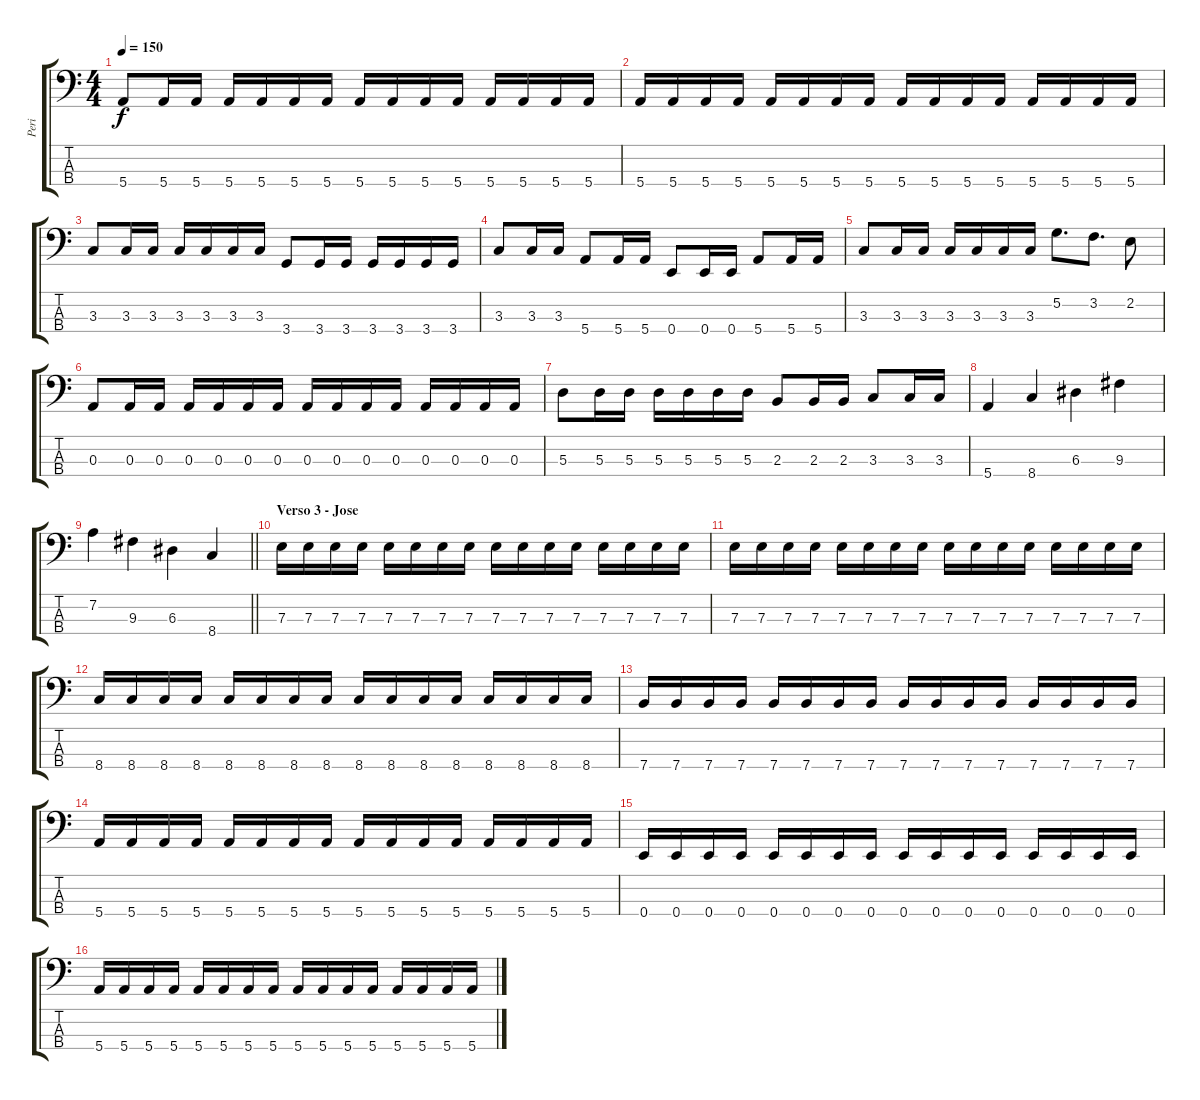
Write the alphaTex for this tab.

\track ("Peri" "Peri") {instrument electricbassfinger}
\staff {score tabs}
\tuning (G2 D2 A1 E1) {hide}
\ts (4 4)
\tempo 150
\clef f4
\ks c
5.4.8{dy f} 5.4.16 5.4.16 5.4.16 5.4.16 5.4.16 5.4.16 5.4.16 5.4.16 5.4.16 5.4.16 5.4.16 5.4.16 5.4.16 5.4.16 |
5.4.16 5.4.16 5.4.16 5.4.16 5.4.16 5.4.16 5.4.16 5.4.16 5.4.16 5.4.16 5.4.16 5.4.16 5.4.16 5.4.16 5.4.16 5.4.16 |
3.3.8 3.3.16 3.3.16 3.3.16 3.3.16 3.3.16 3.3.16 3.4.8 3.4.16 3.4.16 3.4.16 3.4.16 3.4.16 3.4.16 |
3.3.8 3.3.16 3.3.16 5.4.8 5.4.16 5.4.16 0.4.8 0.4.16 0.4.16 5.4.8 5.4.16 5.4.16 |
3.3.8 3.3.16 3.3.16 3.3.16 3.3.16 3.3.16 3.3.16 5.2.8{d} 3.2.8{d} 2.2.8 |
0.3.8 0.3.16 0.3.16 0.3.16 0.3.16 0.3.16 0.3.16 0.3.16 0.3.16 0.3.16 0.3.16 0.3.16 0.3.16 0.3.16 0.3.16 |
5.3.8 5.3.16 5.3.16 5.3.16 5.3.16 5.3.16 5.3.16 2.3.8 2.3.16 2.3.16 3.3.8 3.3.16 3.3.16 |
5.4.4 8.4.4 6.3.4 9.3.4 |
\barLineRight lightlight
7.2.4 9.3.4 6.3.4 8.4.4 |
\section ("" "Verso 3 - Jose")
7.3.16 7.3.16 7.3.16 7.3.16 7.3.16 7.3.16 7.3.16 7.3.16 7.3.16 7.3.16 7.3.16 7.3.16 7.3.16 7.3.16 7.3.16 7.3.16 |
7.3.16 7.3.16 7.3.16 7.3.16 7.3.16 7.3.16 7.3.16 7.3.16 7.3.16 7.3.16 7.3.16 7.3.16 7.3.16 7.3.16 7.3.16 7.3.16 |
8.4.16 8.4.16 8.4.16 8.4.16 8.4.16 8.4.16 8.4.16 8.4.16 8.4.16 8.4.16 8.4.16 8.4.16 8.4.16 8.4.16 8.4.16 8.4.16 |
7.4.16 7.4.16 7.4.16 7.4.16 7.4.16 7.4.16 7.4.16 7.4.16 7.4.16 7.4.16 7.4.16 7.4.16 7.4.16 7.4.16 7.4.16 7.4.16 |
5.4.16 5.4.16 5.4.16 5.4.16 5.4.16 5.4.16 5.4.16 5.4.16 5.4.16 5.4.16 5.4.16 5.4.16 5.4.16 5.4.16 5.4.16 5.4.16 |
0.4.16 0.4.16 0.4.16 0.4.16 0.4.16 0.4.16 0.4.16 0.4.16 0.4.16 0.4.16 0.4.16 0.4.16 0.4.16 0.4.16 0.4.16 0.4.16 |
5.4.16 5.4.16 5.4.16 5.4.16 5.4.16 5.4.16 5.4.16 5.4.16 5.4.16 5.4.16 5.4.16 5.4.16 5.4.16 5.4.16 5.4.16 5.4.16
